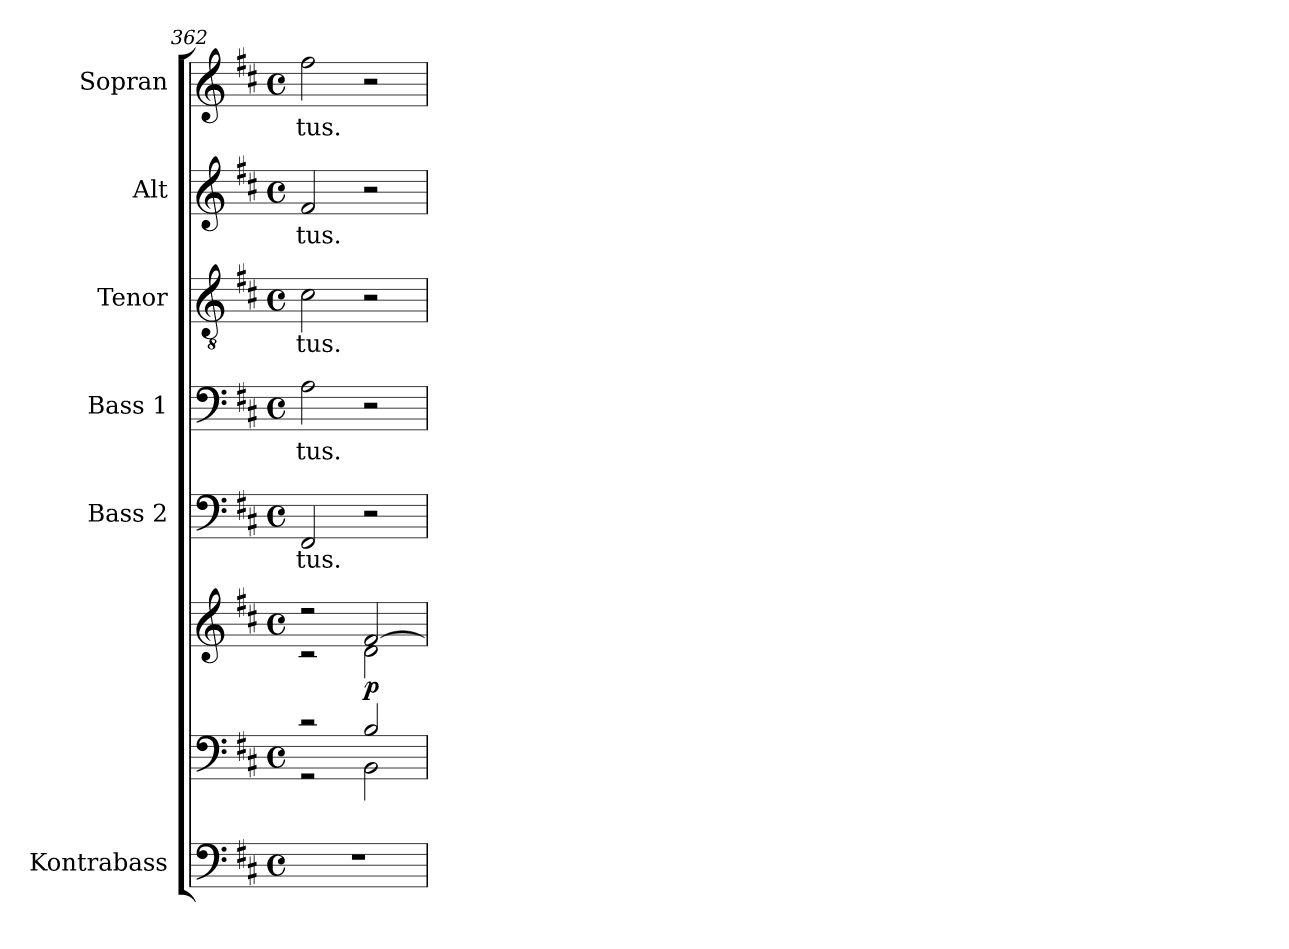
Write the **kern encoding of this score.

**kern	**kern	**kern	**dynam	**kern	**text	**kern	**text	**kern	**text	**kern	**text	**kern	**text
*part7	*part6	*part6	*part6	*part5	*part5	*part4	*part4	*part3	*part3	*part2	*part2	*part1	*part1
*staff8	*staff7	*staff6	*staff6/7	*staff5	*staff5	*staff4	*staff4	*staff3	*staff3	*staff2	*staff2	*staff1	*staff1
*I"Kontrabass	*	*	*	*I"Bass 2	*	*I"Bass 1	*	*I"Tenor	*	*I"Alt	*	*I"Sopran	*
*I'Kb.	*	*	*	*I'B. 2	*	*I'B. 1	*	*I'T.	*	*I'A.	*	*I'S.	*
*clefF4	*clefF4	*clefG2	*	*clefF4	*	*clefF4	*	*clefGv2	*	*clefG2	*	*clefG2	*
*ITrd7c12	*	*	*	*	*	*	*	*	*	*	*	*	*
*k[f#c#]	*k[f#c#]	*k[f#c#]	*	*k[f#c#]	*	*k[f#c#]	*	*k[f#c#]	*	*k[f#c#]	*	*k[f#c#]	*
*D:	*D:	*D:	*	*D:	*	*D:	*	*D:	*	*D:	*	*D:	*
*M4/4	*M4/4	*M4/4	*	*M4/4	*	*M4/4	*	*M4/4	*	*M4/4	*	*M4/4	*
*met(c)	*met(c)	*met(c)	*	*met(c)	*	*met(c)	*	*met(c)	*	*met(c)	*	*met(c)	*
=362	=362	=362	=362	=362	=362	=362	=362	=362	=362	=362	=362	=362	=362
*	*^	*^	*	*	*	*	*	*	*	*	*	*	*
!	!	!	!	!	!	!	!LO:LY:b	!	!LO:LY:b	!	!LO:LY:b	!	!LO:LY:b	!	!LO:LY:b
1r	2r	2r	2r	2r	.	2FF#/	-tus.	2A\	-tus.	2c#\	-tus.	2f#/	-tus.	2ff#\	-tus.
!	!	!	!	!	!LO:DY:b	!	!	!	!	!	!	!	!	!	!
.	2B/	2BB\	[>2f#/	2d\	p	2r	.	2r	.	2r	.	2r	.	2r	.
*	*v	*v	*	*	*	*	*	*	*	*	*	*	*	*	*
*	*	*v	*v	*	*	*	*	*	*	*	*	*	*	*
=	=	=	=	=	=	=	=	=	=	=	=	=	=
*-	*-	*-	*-	*-	*-	*-	*-	*-	*-	*-	*-	*-	*-
